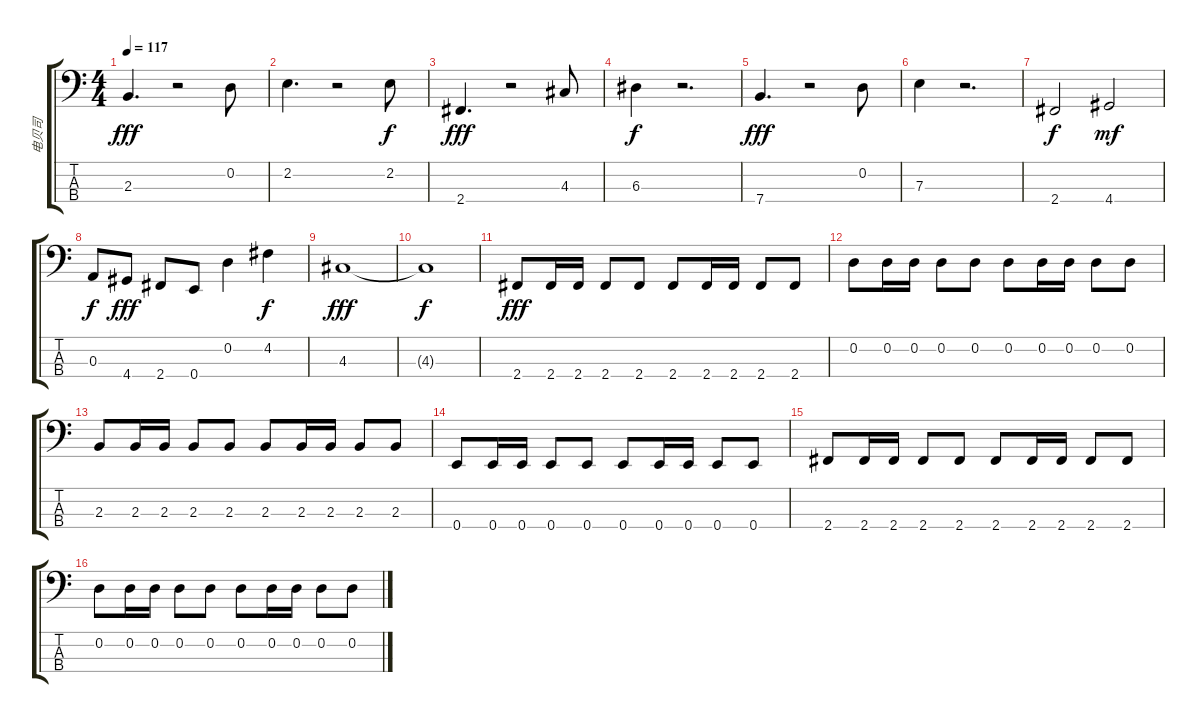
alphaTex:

\track ("电贝司" "电贝司") {instrument electricbasspick}
\staff {score tabs}
\tuning (G2 D2 A1 E1) {hide}
\ts (4 4)
\tempo 117
\clef f4
\ks c
2.3.4{d dy fff} r.2 0.2.8 |
2.2.4{d} r.2 2.2.8{dy f} |
2.4.4{d dy fff} r.2 4.3.8 |
6.3.4{dy f} r.2{d} |
7.4.4{d dy fff} r.2 0.2.8 |
7.3.4 r.2{d} |
2.4.2{dy f} 4.4.2{dy mf} |
0.3.8{dy f} 4.4.8{dy fff} 2.4.8 0.4.8 0.2.4 4.2.4{dy f} |
4.3.1{dy fff} |
4.3{t}.1{dy f} |
2.4.8{dy fff} 2.4.16 2.4.16 2.4.8 2.4.8 2.4.8 2.4.16 2.4.16 2.4.8 2.4.8 |
0.2.8 0.2.16 0.2.16 0.2.8 0.2.8 0.2.8 0.2.16 0.2.16 0.2.8 0.2.8 |
2.3.8 2.3.16 2.3.16 2.3.8 2.3.8 2.3.8 2.3.16 2.3.16 2.3.8 2.3.8 |
0.4.8 0.4.16 0.4.16 0.4.8 0.4.8 0.4.8 0.4.16 0.4.16 0.4.8 0.4.8 |
2.4.8 2.4.16 2.4.16 2.4.8 2.4.8 2.4.8 2.4.16 2.4.16 2.4.8 2.4.8 |
0.2.8 0.2.16 0.2.16 0.2.8 0.2.8 0.2.8 0.2.16 0.2.16 0.2.8 0.2.8
